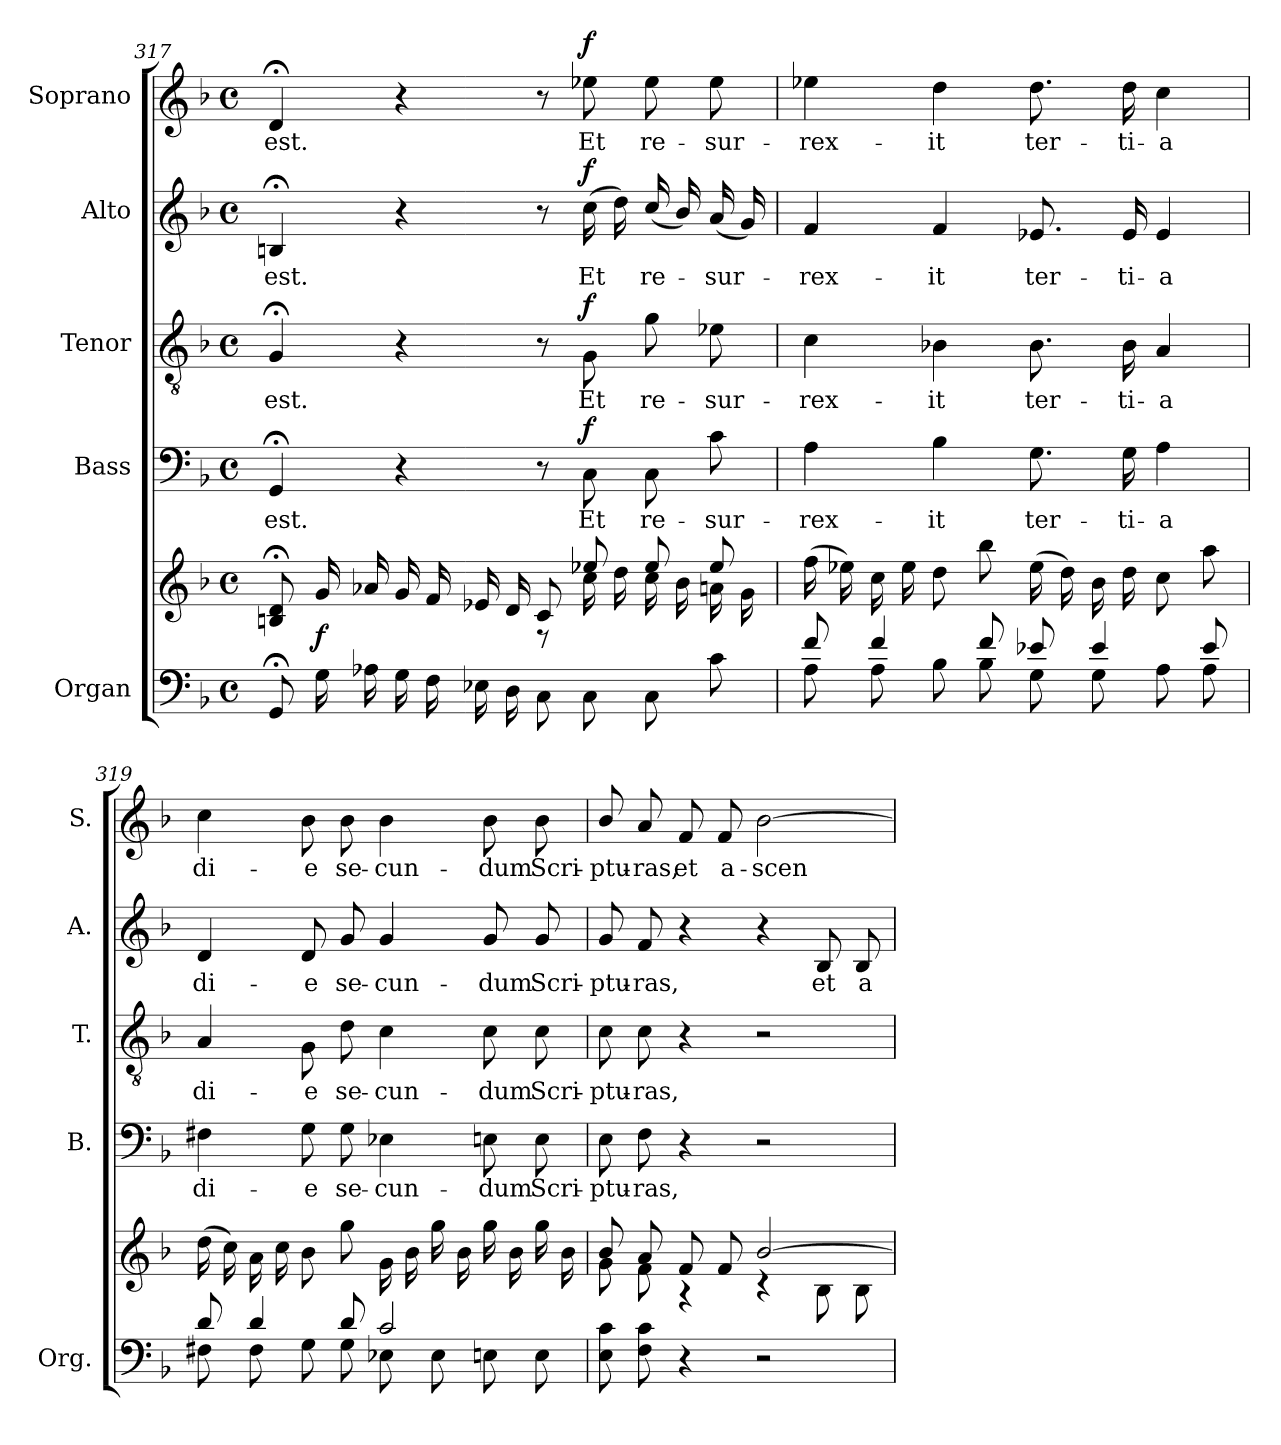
**kern	**kern	**dynam	**kern	**text	**dynam	**kern	**text	**dynam	**kern	**text	**dynam	**kern	**text	**dynam
*part5	*part5	*part5	*part4	*part4	*part4	*part3	*part3	*part3	*part2	*part2	*part2	*part1	*part1	*part1
*staff6	*staff5	*staff5/6	*staff4	*staff4	*staff4	*staff3	*staff3	*staff3	*staff2	*staff2	*staff2	*staff1	*staff1	*staff1
*I"Organ	*	*	*I"Bass	*	*	*I"Tenor	*	*	*I"Alto	*	*	*I"Soprano	*	*
*I'Org.	*	*	*I'B.	*	*	*I'T.	*	*	*I'A.	*	*	*I'S.	*	*
*clefF4	*clefG2	*	*clefF4	*	*	*clefGv2	*	*	*clefG2	*	*	*clefG2	*	*
*	*	*	*	*	*	*ITrd7c12	*	*	*	*	*	*	*	*
*k[b-]	*k[b-]	*	*k[b-]	*	*	*k[b-]	*	*	*k[b-]	*	*	*k[b-]	*	*
*F:	*F:	*	*F:	*	*	*F:	*	*	*F:	*	*	*F:	*	*
*M4/4	*M4/4	*	*M4/4	*	*	*M4/4	*	*	*M4/4	*	*	*M4/4	*	*
*met(c)	*met(c)	*	*met(c)	*	*	*met(c)	*	*	*met(c)	*	*	*met(c)	*	*
=317	=317	=317	=317	=317	=317	=317	=317	=317	=317	=317	=317	=317	=317	=317
*	*^	*	*	*	*	*	*	*	*	*	*	*	*	*
!	!	!	!	!	!LO:LY:b:color=#000000	!	!	!	!	!	!	!	!	!	!
!	!	!	!	!	!	!	!	!LO:LY:b:color=#000000	!	!	!	!	!	!	!
!	!	!	!	!	!	!	!	!	!	!	!LO:LY:b:color=#000000	!	!	!	!
!	!	!	!	!	!	!	!	!	!	!	!	!	!	!LO:LY:b:color=#000000	!
*	*	*	*	*	*	*	*	*	*	*	*	*	*^	*	*
8GG;i/	8Bni/; 8di;	2ryy	.	4GG;i/	est.	.	4GG;i/	est.	.	4Bn;i/	est.	.	4d;i/	8ryy	est.	.
*	*MM120	*	*	*	*	*	*	*	*	*	*	*	*MM120	*	*	*
16Gi\	16gi/	.	f	.	.	.	.	.	.	.	.	.	.	2..ryy	.	.
16A-Xi\	16a-Xi/	.	.	.	.	.	.	.	.	.	.	.	.	.	.	.
16Gi\	16gi/	.	.	4r	.	.	4r	.	.	4r	.	.	4r	.	.	.
16Fi\	16fi/	.	.	.	.	.	.	.	.	.	.	.	.	.	.	.
16E-Xi\	16e-Xi/	.	.	.	.	.	.	.	.	.	.	.	.	.	.	.
16Di\	16di/	.	.	.	.	.	.	.	.	.	.	.	.	.	.	.
8Ci\	8ci/	8r	.	8r	.	.	8r	.	.	8r	.	.	8r	.	.	.
!	!	!	!	!	!LO:LY:b:color=#000000	!	!	!	!	!	!	!	!	!	!	!
!	!	!	!	!	!	!	!	!LO:LY:b:color=#000000	!	!	!	!	!	!	!	!
!	!	!	!	!	!	!	!	!	!	!	!LO:LY:b:color=#000000	!	!	!	!	!
!	!	!	!	!	!	!	!	!	!	!	!	!	!	!	!LO:LY:b:color=#000000	!
8Ci\	8ee-Xi/	16cci\	.	8Ci\	Et	f	8GGi\	Et	f	(16cci\	Et	f	8ee-Xi\	.	Et	f
.	.	16ddi\	.	.	.	.	.	.	.	16ddi\)	.	.	.	.	.	.
!	!	!	!	!	!LO:LY:b:color=#000000	!	!	!	!	!	!	!	!	!	!	!
!	!	!	!	!	!	!	!	!LO:LY:b:color=#000000	!	!	!	!	!	!	!	!
!	!	!	!	!	!	!	!	!	!	!	!LO:LY:b:color=#000000	!	!	!	!	!
!	!	!	!	!	!	!	!	!	!	!	!	!	!	!	!LO:LY:b:color=#000000	!
8Ci\	8ee-i/	16cci\	.	8Ci\	re-	.	8Gi\	re-	.	(16cci/	re-	.	8ee-i\	.	re-	.
.	.	16b-i\	.	.	.	.	.	.	.	16b-i/)	.	.	.	.	.	.
!	!	!	!	!	!LO:LY:b:color=#000000	!	!	!	!	!	!	!	!	!	!	!
!	!	!	!	!	!	!	!	!LO:LY:b:color=#000000	!	!	!	!	!	!	!	!
!	!	!	!	!	!	!	!	!	!	!	!LO:LY:b:color=#000000	!	!	!	!	!
!	!	!	!	!	!	!	!	!	!	!	!	!	!	!	!LO:LY:b:color=#000000	!
8ci\	8ee-i/	16ani\	.	8ci\	-sur-	.	8E-Xi\	-sur-	.	(16ai/	-sur-	.	8ee-i\	.	-sur-	.
.	.	16gi\	.	.	.	.	.	.	.	16gi/)	.	.	.	.	.	.
*	*v	*v	*	*	*	*	*	*	*	*	*	*	*v	*v	*	*
!!LO:LB:g=z
=318	=318	=318	=318	=318	=318	=318	=318	=318	=318	=318	=318	=318	=318	=318
*^	*	*	*	*	*	*	*	*	*	*	*	*	*	*
*	*	*^	*	*	*	*	*	*	*	*	*	*	*^	*	*
!	!	!	!	!	!	!LO:LY:b:color=#000000	!	!	!	!	!	!	!	!	!	!	!
*	*	*v	*v	*	*	*	*	*	*	*	*	*	*	*v	*v	*	*
*	*	*^	*	*	*	*	*	*	*	*	*	*	*^	*	*
!	!	!	!	!	!	!	!	!	!LO:LY:b:color=#000000	!	!	!	!	!	!	!	!
*	*	*v	*v	*	*	*	*	*	*	*	*	*	*	*v	*v	*	*
*	*	*^	*	*	*	*	*	*	*	*	*	*	*^	*	*
!	!	!	!	!	!	!	!	!	!	!	!	!LO:LY:b:color=#000000	!	!	!	!	!
*	*	*v	*v	*	*	*	*	*	*	*	*	*	*	*v	*v	*	*
*	*	*^	*	*	*	*	*	*	*	*	*	*	*^	*	*
!	!	!	!	!	!	!	!	!	!	!	!	!	!	!	!	!LO:LY:b:color=#000000	!
*	*	*v	*v	*	*	*	*	*	*	*	*	*	*	*v	*v	*	*
8fi/	8Ai\	(16ffi\	.	4Ai\	-rex-	.	4Ci\	-rex-	.	4fi/	-rex-	.	4ee-Xi\	-rex-	.
.	.	16ee-Xi\)	.	.	.	.	.	.	.	.	.	.	.	.	.
4fi/	8Ai\	16cci\	.	.	.	.	.	.	.	.	.	.	.	.	.
.	.	16ee-i\	.	.	.	.	.	.	.	.	.	.	.	.	.
!	!	!	!	!	!LO:LY:b:color=#000000	!	!	!	!	!	!	!	!	!	!
!	!	!	!	!	!	!	!	!LO:LY:b:color=#000000	!	!	!	!	!	!	!
!	!	!	!	!	!	!	!	!	!	!	!LO:LY:b:color=#000000	!	!	!	!
!	!	!	!	!	!	!	!	!	!	!	!	!	!	!LO:LY:b:color=#000000	!
.	8B-i\	8ddi\	.	4B-i\	-it	.	4BB-Xi\	-it	.	4fi/	-it	.	4ddi\	-it	.
8fi/	8B-i\	8bb-i\	.	.	.	.	.	.	.	.	.	.	.	.	.
!	!	!	!	!	!LO:LY:b:color=#000000	!	!	!	!	!	!	!	!	!	!
!	!	!	!	!	!	!	!	!LO:LY:b:color=#000000	!	!	!	!	!	!	!
!	!	!	!	!	!	!	!	!	!	!	!LO:LY:b:color=#000000	!	!	!	!
!	!	!	!	!	!	!	!	!	!	!	!	!	!	!LO:LY:b:color=#000000	!
8e-Xi/	8Gi\	(16ee-i\	.	8.Gi\	ter-	.	8.BB-i\	ter-	.	8.e-Xi/	ter-	.	8.ddi\	ter-	.
.	.	16ddi\)	.	.	.	.	.	.	.	.	.	.	.	.	.
4e-i/	8Gi\	16b-i\	.	.	.	.	.	.	.	.	.	.	.	.	.
!	!	!	!	!	!LO:LY:b:color=#000000	!	!	!	!	!	!	!	!	!	!
!	!	!	!	!	!	!	!	!LO:LY:b:color=#000000	!	!	!	!	!	!	!
!	!	!	!	!	!	!	!	!	!	!	!LO:LY:b:color=#000000	!	!	!	!
!	!	!	!	!	!	!	!	!	!	!	!	!	!	!LO:LY:b:color=#000000	!
.	.	16ddi\	.	16Gi\	-ti-	.	16BB-i\	-ti-	.	16e-i/	-ti-	.	16ddi\	-ti-	.
!	!	!	!	!	!LO:LY:b:color=#000000	!	!	!	!	!	!	!	!	!	!
!	!	!	!	!	!	!	!	!LO:LY:b:color=#000000	!	!	!	!	!	!	!
!	!	!	!	!	!	!	!	!	!	!	!LO:LY:b:color=#000000	!	!	!	!
!	!	!	!	!	!	!	!	!	!	!	!	!	!	!LO:LY:b:color=#000000	!
.	8Ai\	8cci\	.	4Ai\	-a	.	4AAi/	-a	.	4e-i/	-a	.	4cci\	-a	.
8e-i/	8Ai\	8aai\	.	.	.	.	.	.	.	.	.	.	.	.	.
=319	=319	=319	=319	=319	=319	=319	=319	=319	=319	=319	=319	=319	=319	=319	=319
!	!	!	!	!	!LO:LY:b:color=#000000	!	!	!	!	!	!	!	!	!	!
!	!	!	!	!	!	!	!	!LO:LY:b:color=#000000	!	!	!	!	!	!	!
!	!	!	!	!	!	!	!	!	!	!	!LO:LY:b:color=#000000	!	!	!	!
!	!	!	!	!	!	!	!	!	!	!	!	!	!	!LO:LY:b:color=#000000	!
8di/	8F#Xi\	(16ddi\	.	4F#Xi\	di-	.	4AAi/	di-	.	4di/	di-	.	4cci\	di-	.
.	.	16cci\)	.	.	.	.	.	.	.	.	.	.	.	.	.
4di/	8F#i\	16ai\	.	.	.	.	.	.	.	.	.	.	.	.	.
.	.	16cci\	.	.	.	.	.	.	.	.	.	.	.	.	.
!	!	!	!	!	!LO:LY:b:color=#000000	!	!	!	!	!	!	!	!	!	!
!	!	!	!	!	!	!	!	!LO:LY:b:color=#000000	!	!	!	!	!	!	!
!	!	!	!	!	!	!	!	!	!	!	!LO:LY:b:color=#000000	!	!	!	!
!	!	!	!	!	!	!	!	!	!	!	!	!	!	!LO:LY:b:color=#000000	!
.	8Gi\	8b-i\	.	8Gi\	-e	.	8GGi\	-e	.	8di/	-e	.	8b-i\	-e	.
!	!	!	!	!	!LO:LY:b:color=#000000	!	!	!	!	!	!	!	!	!	!
!	!	!	!	!	!	!	!	!LO:LY:b:color=#000000	!	!	!	!	!	!	!
!	!	!	!	!	!	!	!	!	!	!	!LO:LY:b:color=#000000	!	!	!	!
!	!	!	!	!	!	!	!	!	!	!	!	!	!	!LO:LY:b:color=#000000	!
8di/	8Gi\	8ggi\	.	8Gi\	se-	.	8Di\	se-	.	8gi/	se-	.	8b-i\	se-	.
!	!	!	!	!	!LO:LY:b:color=#000000	!	!	!	!	!	!	!	!	!	!
!	!	!	!	!	!	!	!	!LO:LY:b:color=#000000	!	!	!	!	!	!	!
!	!	!	!	!	!	!	!	!	!	!	!LO:LY:b:color=#000000	!	!	!	!
!	!	!	!	!	!	!	!	!	!	!	!	!	!	!LO:LY:b:color=#000000	!
2ci/	8E-Xi\	16gi\	.	4E-Xi\	-cun-	.	4Ci\	-cun-	.	4gi/	-cun-	.	4b-i\	-cun-	.
.	.	16b-i\	.	.	.	.	.	.	.	.	.	.	.	.	.
.	8E-i\	16ggi\	.	.	.	.	.	.	.	.	.	.	.	.	.
.	.	16b-i\	.	.	.	.	.	.	.	.	.	.	.	.	.
!	!	!	!	!	!LO:LY:b:color=#000000	!	!	!	!	!	!	!	!	!	!
!	!	!	!	!	!	!	!	!LO:LY:b:color=#000000	!	!	!	!	!	!	!
!	!	!	!	!	!	!	!	!	!	!	!LO:LY:b:color=#000000	!	!	!	!
!	!	!	!	!	!	!	!	!	!	!	!	!	!	!LO:LY:b:color=#000000	!
.	8Eni\	16ggi\	.	8Eni\	-dum	.	8Ci\	-dum	.	8gi/	-dum	.	8b-i\	-dum	.
.	.	16b-i\	.	.	.	.	.	.	.	.	.	.	.	.	.
!	!	!	!	!	!LO:LY:b:color=#000000	!	!	!	!	!	!	!	!	!	!
!	!	!	!	!	!	!	!	!LO:LY:b:color=#000000	!	!	!	!	!	!	!
!	!	!	!	!	!	!	!	!	!	!	!LO:LY:b:color=#000000	!	!	!	!
!	!	!	!	!	!	!	!	!	!	!	!	!	!	!LO:LY:b:color=#000000	!
.	8Ei\	16ggi\	.	8Ei\	Scri-	.	8Ci\	Scri-	.	8gi/	Scri-	.	8b-i\	Scri-	.
.	.	16b-i\	.	.	.	.	.	.	.	.	.	.	.	.	.
*v	*v	*	*	*	*	*	*	*	*	*	*	*	*	*	*
=320	=320	=320	=320	=320	=320	=320	=320	=320	=320	=320	=320	=320	=320	=320
*	*^	*	*	*	*	*	*	*	*	*	*	*	*	*
!	!	!	!	!	!LO:LY:b:color=#000000	!	!	!	!	!	!	!	!	!	!
!	!	!	!	!	!	!	!	!LO:LY:b:color=#000000	!	!	!	!	!	!	!
!	!	!	!	!	!	!	!	!	!	!	!LO:LY:b:color=#000000	!	!	!	!
!	!	!	!	!	!	!	!	!	!	!	!	!	!	!LO:LY:b:color=#000000	!
8Ei\ 8ci	8b-i/	8gi\	.	8Ei\	-ptu-	.	8Ci\	-ptu-	.	8gi/	-ptu-	.	8b-i/	-ptu-	.
!	!	!	!	!	!LO:LY:b:color=#000000	!	!	!	!	!	!	!	!	!	!
!	!	!	!	!	!	!	!	!LO:LY:b:color=#000000	!	!	!	!	!	!	!
!	!	!	!	!	!	!	!	!	!	!	!LO:LY:b:color=#000000	!	!	!	!
!	!	!	!	!	!	!	!	!	!	!	!	!	!	!LO:LY:b:color=#000000	!
8Fi\ 8ci	8ai/	8fi\	.	8Fi\	-ras,	.	8Ci\	-ras,	.	8fi/	-ras,	.	8ai/	-ras,	.
!	!	!	!	!	!	!	!	!	!	!	!	!	!	!LO:LY:b:color=#000000	!
4r	8fi/	4r	.	4r	.	.	4r	.	.	4r	.	.	8fi/	et	.
!	!	!	!	!	!	!	!	!	!	!	!	!	!	!LO:LY:b:color=#000000	!
.	8fi/	.	.	.	.	.	.	.	.	.	.	.	8fi/	a-	.
!	!	!	!	!	!	!	!	!	!	!	!	!	!	!LO:LY:b:color=#000000	!
2r	[2b-i/	4r	.	2r	.	.	2r	.	.	4r	.	.	[2b-i\	-scen-	.
!	!	!	!	!	!	!	!	!	!	!	!LO:LY:b:color=#000000	!	!	!	!
.	.	8B-i\	.	.	.	.	.	.	.	8B-i/	et	.	.	.	.
!	!	!	!	!	!	!	!	!	!	!	!LO:LY:b:color=#000000	!	!	!	!
.	.	8B-i\	.	.	.	.	.	.	.	8B-i/	a-	.	.	.	.
*	*v	*v	*	*	*	*	*	*	*	*	*	*	*	*	*
=	=	=	=	=	=	=	=	=	=	=	=	=	=	=
*-	*-	*-	*-	*-	*-	*-	*-	*-	*-	*-	*-	*-	*-	*-
